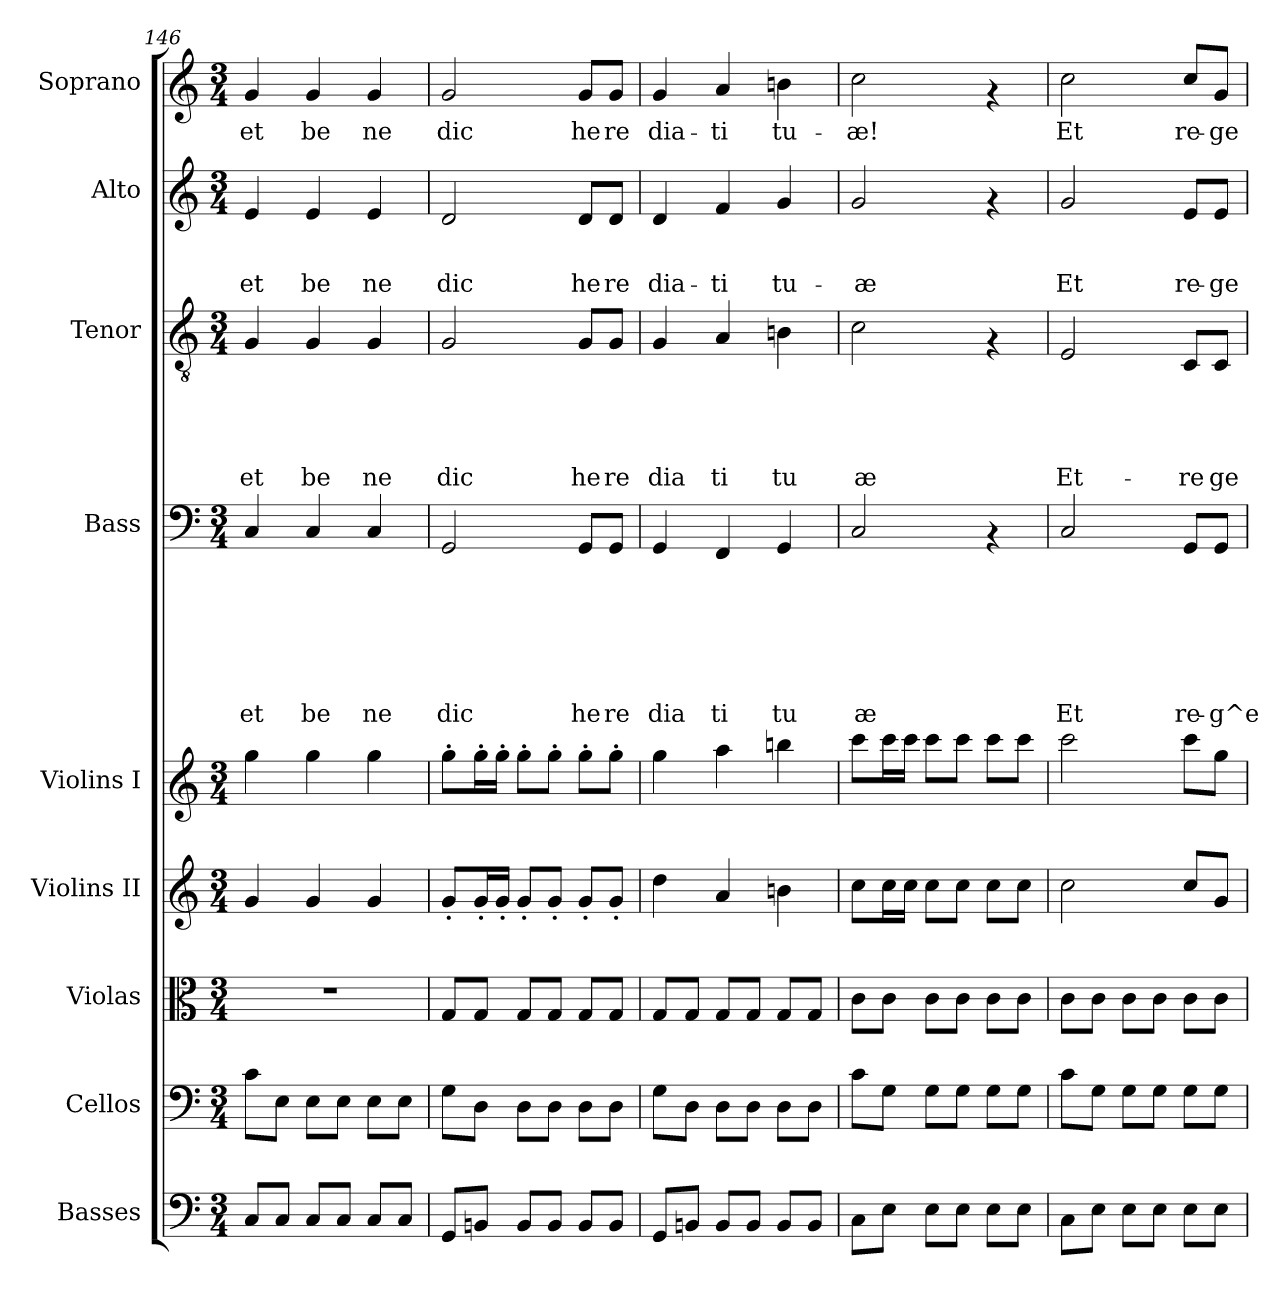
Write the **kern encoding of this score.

**kern	**kern	**kern	**kern	**kern	**kern	**text	**text	**text	**text	**text	**text	**text	**kern	**text	**text	**text	**text	**text	**kern	**text	**text	**text	**kern	**text
*part9	*part8	*part7	*part6	*part5	*part4	*part4	*part4	*part4	*part4	*part4	*part4	*part4	*part3	*part3	*part3	*part3	*part3	*part3	*part2	*part2	*part2	*part2	*part1	*part1
*staff9	*staff8	*staff7	*staff6	*staff5	*staff4	*staff4	*staff4	*staff4	*staff4	*staff4	*staff4	*staff4	*staff3	*staff3	*staff3	*staff3	*staff3	*staff3	*staff2	*staff2	*staff2	*staff2	*staff1	*staff1
*I"Basses	*I"Cellos	*I"Violas	*I"Violins II	*I"Violins I	*I"Bass	*	*	*	*	*	*	*	*I"Tenor	*	*	*	*	*	*I"Alto	*	*	*	*I"Soprano	*
*I'Bass	*I'Cell.	*I'Vla.	*I'Vln. II	*I'Vln. I	*I'Bs	*	*	*	*	*	*	*	*I'Ten	*	*	*	*	*	*I'Alto	*	*	*	*I'Sop	*
*clefF4	*clefF4	*clefC3	*clefG2	*clefG2	*clefF4	*	*	*	*	*	*	*	*clefGv2	*	*	*	*	*	*clefG2	*	*	*	*clefG2	*
*ITrd7c12	*	*	*	*	*	*	*	*	*	*	*	*	*	*	*	*	*	*	*	*	*	*	*	*
*k[]	*k[]	*k[]	*k[]	*k[]	*k[]	*	*	*	*	*	*	*	*k[]	*	*	*	*	*	*k[]	*	*	*	*k[]	*
*C:	*C:	*C:	*C:	*C:	*C:	*	*	*	*	*	*	*	*C:	*	*	*	*	*	*C:	*	*	*	*C:	*
*M3/4	*M3/4	*M3/4	*M3/4	*M3/4	*M3/4	*	*	*	*	*	*	*	*M3/4	*	*	*	*	*	*M3/4	*	*	*	*M3/4	*
=146	=146	=146	=146	=146	=146	=146	=146	=146	=146	=146	=146	=146	=146	=146	=146	=146	=146	=146	=146	=146	=146	=146	=146	=146
!	!	!	!	!	!	!	!	!	!	!	!	!LO:LY:b	!	!	!	!	!	!LO:LY:b	!	!	!	!LO:LY:b	!	!LO:LY:b
8CC/L	8c\L	2.r	4g/	4gg\	4C/	.	.	.	.	.	.	et	4G/	.	.	.	.	et	4e/	.	.	et	4g/	et
8CC/J	8E\J	.	.	.	.	.	.	.	.	.	.	.	.	.	.	.	.	.	.	.	.	.	.	.
!	!	!	!	!	!	!	!	!	!	!	!	!LO:LY:b	!	!	!	!	!	!LO:LY:b	!	!	!	!LO:LY:b	!	!LO:LY:b
8CC/L	8E\L	.	4g/	4gg\	4C/	.	.	.	.	.	.	be	4G/	.	.	.	.	be	4e/	.	.	be	4g/	be
8CC/J	8E\J	.	.	.	.	.	.	.	.	.	.	.	.	.	.	.	.	.	.	.	.	.	.	.
!	!	!	!	!	!	!	!	!	!	!	!	!LO:LY:b	!	!	!	!	!	!LO:LY:b	!	!	!	!LO:LY:b	!	!LO:LY:b
8CC/L	8E\L	.	4g/	4gg\	4C/	.	.	.	.	.	.	ne	4G/	.	.	.	.	ne	4e/	.	.	ne	4g/	ne
8CC/J	8E\J	.	.	.	.	.	.	.	.	.	.	.	.	.	.	.	.	.	.	.	.	.	.	.
=147	=147	=147	=147	=147	=147	=147	=147	=147	=147	=147	=147	=147	=147	=147	=147	=147	=147	=147	=147	=147	=147	=147	=147	=147
!	!	!	!	!	!	!	!	!	!	!	!	!LO:LY:b	!	!	!	!	!	!LO:LY:b	!	!	!	!LO:LY:b	!	!LO:LY:b
8GGG/L	8G\L	8G/L	8g'</L	8gg'>\L	2GG/	.	.	.	.	.	.	dic	2G/	.	.	.	.	dic	2d/	.	.	dic	2g/	dic
8BBBn/J	8D\J	8G/J	16g'</L	16gg'>\L	.	.	.	.	.	.	.	.	.	.	.	.	.	.	.	.	.	.	.	.
.	.	.	16g'</JJ	16gg'>\JJ	.	.	.	.	.	.	.	.	.	.	.	.	.	.	.	.	.	.	.	.
8BBB/L	8D\L	8G/L	8g'</L	8gg'>\L	.	.	.	.	.	.	.	.	.	.	.	.	.	.	.	.	.	.	.	.
8BBB/J	8D\J	8G/J	8g'</J	8gg'>\J	.	.	.	.	.	.	.	.	.	.	.	.	.	.	.	.	.	.	.	.
!	!	!	!	!	!	!	!	!	!	!	!	!LO:LY:b	!	!	!	!	!	!LO:LY:b	!	!	!	!LO:LY:b	!	!LO:LY:b
8BBB/L	8D\L	8G/L	8g'</L	8gg'>\L	8GG/L	.	.	.	.	.	.	he	8G/L	.	.	.	.	he	8d/L	.	.	he	8g/L	he
!	!	!	!	!	!	!	!	!	!	!	!	!LO:LY:b	!	!	!	!	!	!LO:LY:b	!	!	!	!LO:LY:b	!	!LO:LY:b
8BBB/J	8D\J	8G/J	8g'</J	8gg'>\J	8GG/J	.	.	.	.	.	.	re	8G/J	.	.	.	.	re	8d/J	.	.	re	8g/J	re
!!LO:PB:g=z
=148	=148	=148	=148	=148	=148	=148	=148	=148	=148	=148	=148	=148	=148	=148	=148	=148	=148	=148	=148	=148	=148	=148	=148	=148
!	!	!	!	!	!	!	!	!	!	!	!	!LO:LY:b	!	!	!	!	!	!LO:LY:b	!	!	!	!LO:LY:b	!	!LO:LY:b
8GGG/L	8G\L	8G/L	4dd\	4gg\	4GG/	.	.	.	.	.	.	dia	4G/	.	.	.	.	dia	4d/	.	.	dia-	4g/	dia-
8BBBn/J	8D\J	8G/J	.	.	.	.	.	.	.	.	.	.	.	.	.	.	.	.	.	.	.	.	.	.
!	!	!	!	!	!	!	!	!	!	!	!	!LO:LY:b	!	!	!	!	!	!LO:LY:b	!	!	!	!LO:LY:b	!	!LO:LY:b
8BBB/L	8D\L	8G/L	4a/	4aa\	4FF/	.	.	.	.	.	.	ti	4A/	.	.	.	.	ti	4f/	.	.	-ti	4a/	-ti
8BBB/J	8D\J	8G/J	.	.	.	.	.	.	.	.	.	.	.	.	.	.	.	.	.	.	.	.	.	.
!	!	!	!	!	!	!	!	!	!	!	!	!LO:LY:b	!	!	!	!	!	!LO:LY:b	!	!	!	!LO:LY:b	!	!LO:LY:b
8BBB/L	8D\L	8G/L	4bn\	4bbn\	4GG/	.	.	.	.	.	.	tu	4Bn\	.	.	.	.	tu	4g/	.	.	tu-	4bn\	tu-
8BBB/J	8D\J	8G/J	.	.	.	.	.	.	.	.	.	.	.	.	.	.	.	.	.	.	.	.	.	.
=149	=149	=149	=149	=149	=149	=149	=149	=149	=149	=149	=149	=149	=149	=149	=149	=149	=149	=149	=149	=149	=149	=149	=149	=149
!	!	!	!	!	!	!	!	!	!	!	!	!LO:LY:b	!	!	!	!	!	!LO:LY:b	!	!	!	!LO:LY:b	!	!LO:LY:b
8CC\L	8c\L	8c\L	8cc\L	8ccc\L	2C/	.	.	.	.	.	.	æ	2c\	.	.	.	.	æ	2g/	.	.	-æ	2cc\	-æ!
8EE\J	8G\J	8c\J	16cc\L	16ccc\L	.	.	.	.	.	.	.	.	.	.	.	.	.	.	.	.	.	.	.	.
.	.	.	16cc\JJ	16ccc\JJ	.	.	.	.	.	.	.	.	.	.	.	.	.	.	.	.	.	.	.	.
8EE\L	8G\L	8c\L	8cc\L	8ccc\L	.	.	.	.	.	.	.	.	.	.	.	.	.	.	.	.	.	.	.	.
8EE\J	8G\J	8c\J	8cc\J	8ccc\J	.	.	.	.	.	.	.	.	.	.	.	.	.	.	.	.	.	.	.	.
8EE\L	8G\L	8c\L	8cc\L	8ccc\L	4rAA	.	.	.	.	.	.	.	4rF	.	.	.	.	.	4rf	.	.	.	4rf	.
8EE\J	8G\J	8c\J	8cc\J	8ccc\J	.	.	.	.	.	.	.	.	.	.	.	.	.	.	.	.	.	.	.	.
=150	=150	=150	=150	=150	=150	=150	=150	=150	=150	=150	=150	=150	=150	=150	=150	=150	=150	=150	=150	=150	=150	=150	=150	=150
!	!	!	!	!	!	!	!	!	!	!	!	!LO:LY:b	!	!	!	!	!	!LO:LY:b	!	!	!	!LO:LY:b	!	!LO:LY:b
8CC\L	8c\L	8c\L	2cc\	2ccc\	2C/	.	.	.	.	.	.	Et	2E/	.	.	.	.	Et-	2g/	.	.	Et	2cc\	Et
8EE\J	8G\J	8c\J	.	.	.	.	.	.	.	.	.	.	.	.	.	.	.	.	.	.	.	.	.	.
8EE\L	8G\L	8c\L	.	.	.	.	.	.	.	.	.	.	.	.	.	.	.	.	.	.	.	.	.	.
8EE\J	8G\J	8c\J	.	.	.	.	.	.	.	.	.	.	.	.	.	.	.	.	.	.	.	.	.	.
!	!	!	!	!	!	!	!	!	!	!	!	!LO:LY:b	!	!	!	!	!	!LO:LY:b	!	!	!	!LO:LY:b	!	!LO:LY:b
8EE\L	8G\L	8c\L	8cc/L	8ccc\L	8GG/L	.	.	.	.	.	.	re-	8C/L	.	.	.	.	-re	8e/L	.	.	re-	8cc/L	re-
!	!	!	!	!	!	!	!	!	!	!	!	!LO:LY:b	!	!	!	!	!	!LO:LY:b	!	!	!	!LO:LY:b	!	!LO:LY:b
8EE\J	8G\J	8c\J	8g/J	8gg\J	8GG/J	.	.	.	.	.	.	-g^e	8C/J	.	.	.	.	ge	8e/J	.	.	-ge	8g/J	-ge
=	=	=	=	=	=	=	=	=	=	=	=	=	=	=	=	=	=	=	=	=	=	=	=	=
*-	*-	*-	*-	*-	*-	*-	*-	*-	*-	*-	*-	*-	*-	*-	*-	*-	*-	*-	*-	*-	*-	*-	*-	*-
